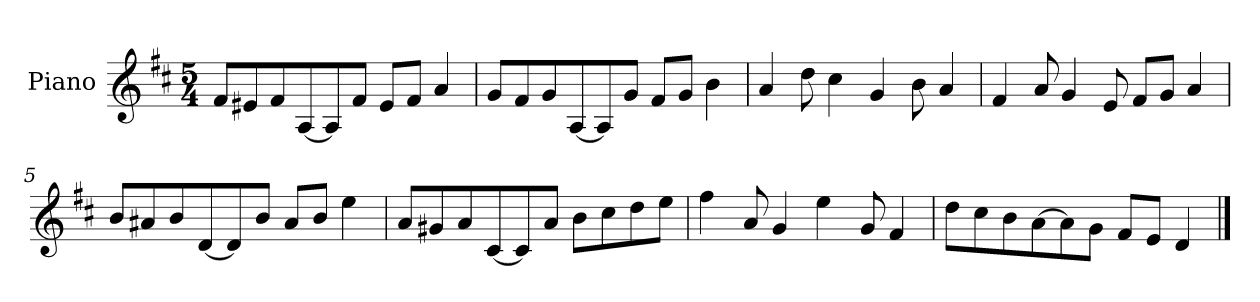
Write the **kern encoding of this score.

**kern
*part1
*staff1
*I"Piano
*I'Pno.
*clefG2
*k[f#c#]
*M5/4
=1
8f#/L
8e#X/
8f#/
[8A/
8A/]
8f#/J
8e#/L
8f#/J
4a/
=2
8g/L
8f#/
8g/
[8A/
8A/]
8g/J
8f#/L
8g/J
4b\
=3
4a/
8dd\
4cc#\
4g/
8b\
4a/
=4
4f#/
8a/
4g/
8e/
8f#/L
8g/J
4a/
=5
8b/L
8a#X/
8b/
[8d/
8d/]
8b/J
8a#/L
8b/J
4ee\
!!LO:LB:g=z
=6
8a/L
8g#X/
8a/
[8c#/
8c#/]
8a/J
8b\L
8cc#\
8dd\
8ee\J
=7
4ff#\
8a/
4g/
4ee\
8g/
4f#/
=8
8dd\L
8cc#\
8b\
[8a\
8a\]
8g\J
8f#/L
8e/J
4d/
==
*-
